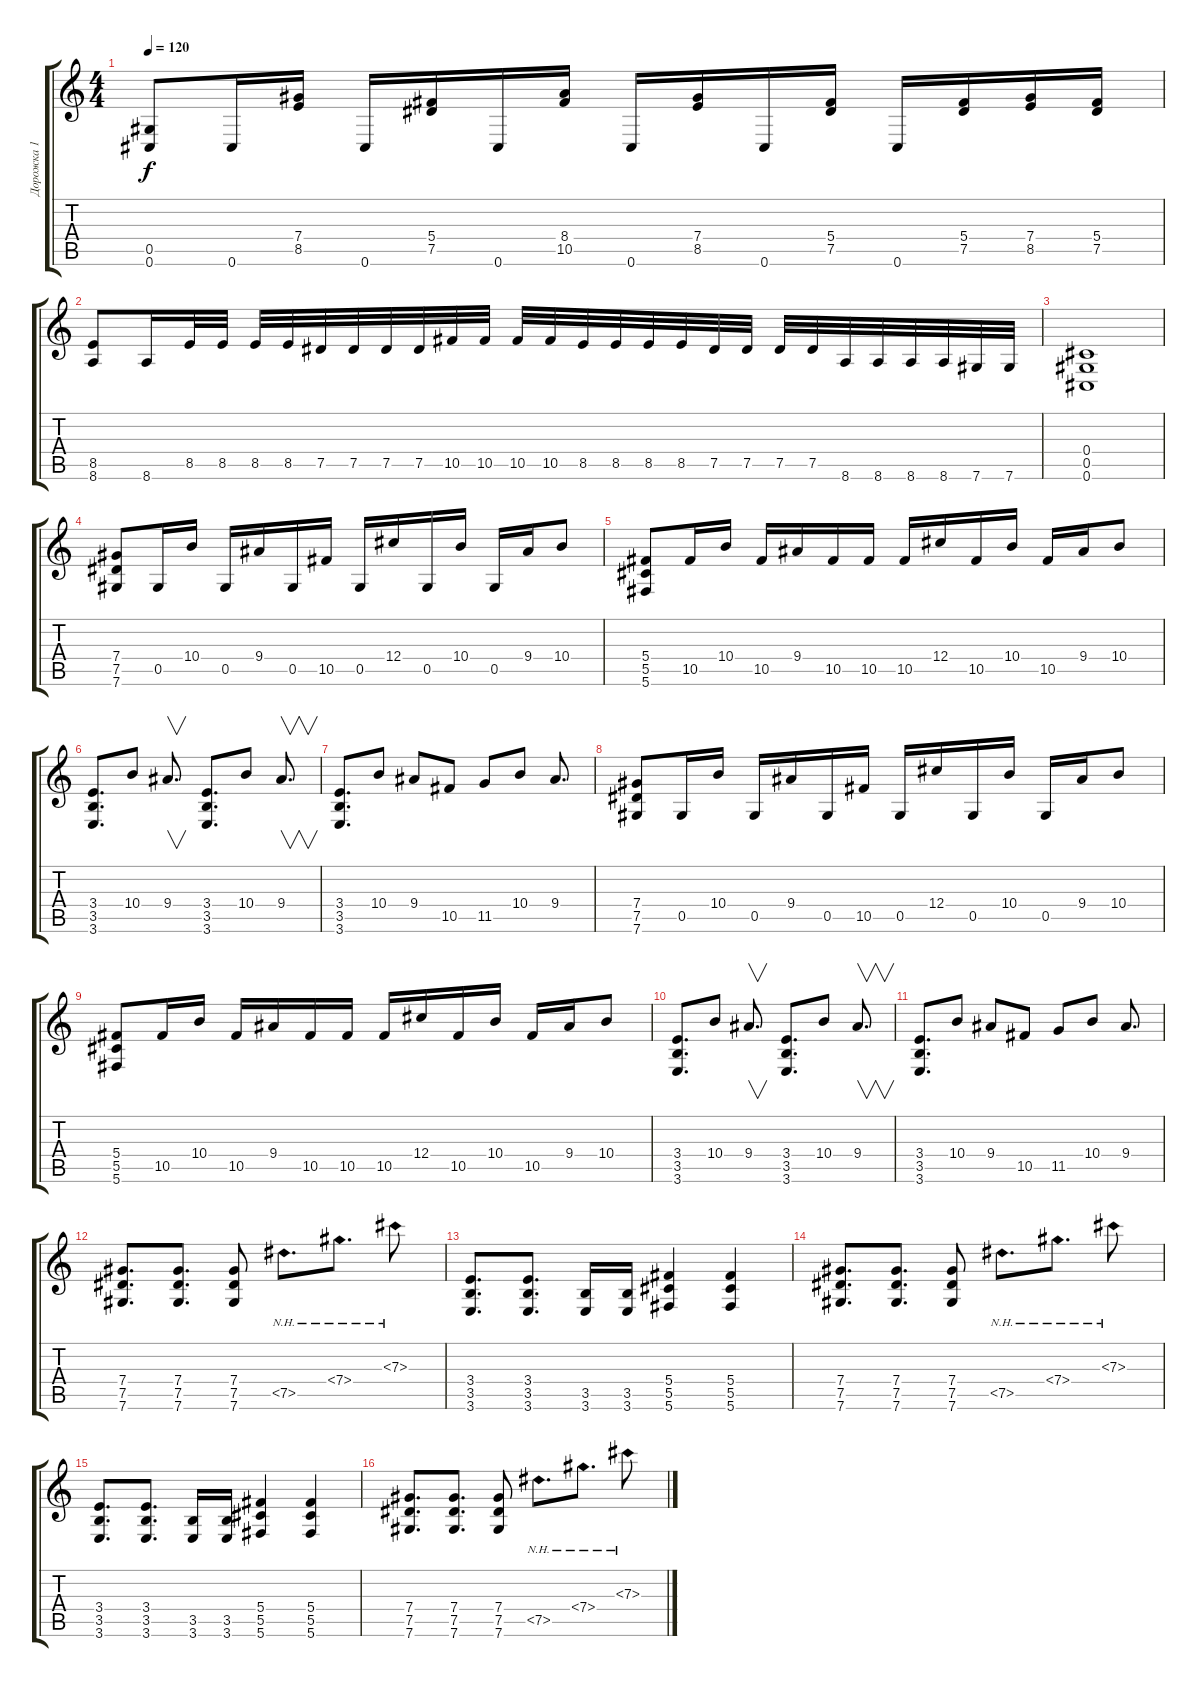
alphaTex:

\track ("Дорожка 1" "Дорожка 1") {instrument distortionguitar}
\staff {score tabs}
\tuning (Eb4 Bb3 Gb3 Db3 Ab2 Db2) {hide}
\ts (4 4)
\tempo 120
\clef g2
\ks c
(0.5 0.6).8{dy f} 0.6.16 (7.4 8.5).16 0.6.16 (5.4 7.5).16 0.6.16 (8.4 10.5).16 0.6.16 (7.4 8.5).16 0.6.16 (5.4 7.5).16 0.6.16 (5.4 7.5).16 (7.4 8.5).16 (5.4 7.5).16 |
(8.5 8.6).8 8.6.16 8.5.32 8.5.32 8.5.32 8.5.32 7.5.32 7.5.32 7.5.32 7.5.32 10.5.32 10.5.32 10.5.32 10.5.32 8.5.32 8.5.32 8.5.32 8.5.32 7.5.32 7.5.32 7.5.32 7.5.32 8.6.32 8.6.32 8.6.32 8.6.32 7.6.32 7.6.32 |
(0.4 0.5 0.6).1 |
(7.4 7.5 7.6).8 0.5.16 10.4.16 0.5.16 9.4.16 0.5.16 10.5.16 0.5.16 12.4.16 0.5.16 10.4.16 0.5.16 9.4.16 10.4.8 |
(5.4 5.5 5.6).8 10.5.16 10.4.16 10.5.16 9.4.16 10.5.16 10.5.16 10.5.16 12.4.16 10.5.16 10.4.16 10.5.16 9.4.16 10.4.8 |
(3.4 3.5 3.6).8{d} 10.4.8 9.4.8{v d} (3.4 3.5 3.6).8{d} 10.4.8 9.4.8{v d} |
(3.4 3.5 3.6).8{d} 10.4.8 9.4.8 10.5.8 11.5.8 10.4.8 9.4.8{d} |
(7.4 7.5 7.6).8 0.5.16 10.4.16 0.5.16 9.4.16 0.5.16 10.5.16 0.5.16 12.4.16 0.5.16 10.4.16 0.5.16 9.4.16 10.4.8 |
(5.4 5.5 5.6).8 10.5.16 10.4.16 10.5.16 9.4.16 10.5.16 10.5.16 10.5.16 12.4.16 10.5.16 10.4.16 10.5.16 9.4.16 10.4.8 |
(3.4 3.5 3.6).8{d} 10.4.8 9.4.8{v d} (3.4 3.5 3.6).8{d} 10.4.8 9.4.8{v d} |
(3.4 3.5 3.6).8{d} 10.4.8 9.4.8 10.5.8 11.5.8 10.4.8 9.4.8{d} |
(7.4 7.5 7.6).8{d} (7.4 7.5 7.6).8{d} (7.4 7.5 7.6).8 7.5{nh}.8{d} 7.4{nh}.8{d} 7.3{nh}.8 |
(3.4 3.5 3.6).8{d} (3.4 3.5 3.6).8{d} (3.5 3.6).16 (3.5 3.6).16 (5.4 5.5 5.6).4 (5.4 5.5 5.6).4 |
(7.4 7.5 7.6).8{d} (7.4 7.5 7.6).8{d} (7.4 7.5 7.6).8 7.5{nh}.8{d} 7.4{nh}.8{d} 7.3{nh}.8 |
(3.4 3.5 3.6).8{d} (3.4 3.5 3.6).8{d} (3.5 3.6).16 (3.5 3.6).16 (5.4 5.5 5.6).4 (5.4 5.5 5.6).4 |
(7.4 7.5 7.6).8{d} (7.4 7.5 7.6).8{d} (7.4 7.5 7.6).8 7.5{nh}.8{d} 7.4{nh}.8{d} 7.3{nh}.8
